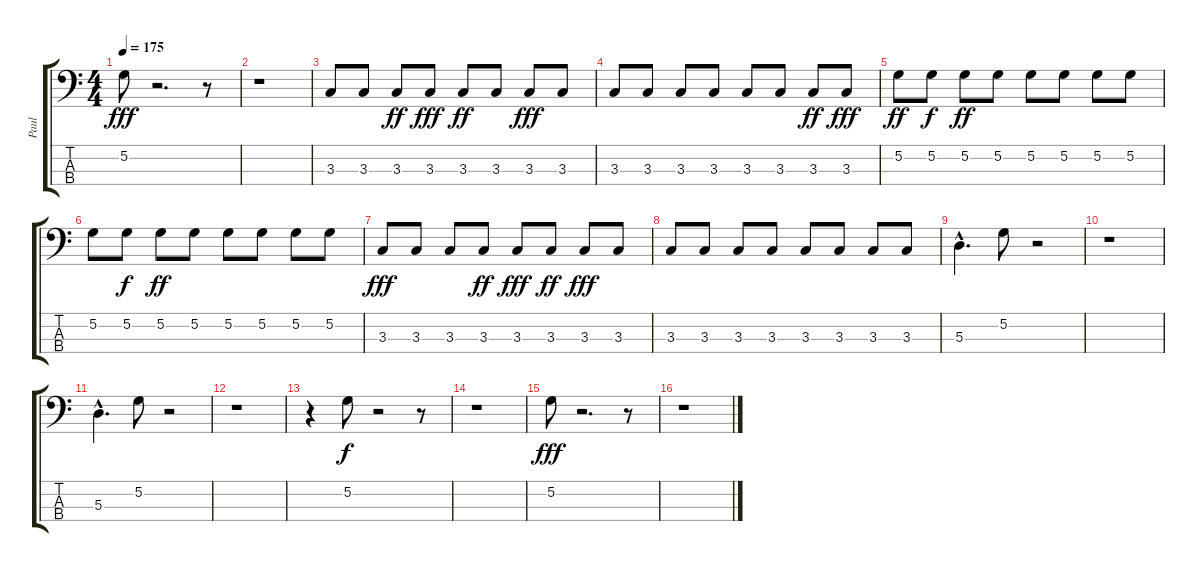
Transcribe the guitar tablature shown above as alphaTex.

\track ("Paul" "Paul") {instrument electricbasspick}
\staff {score tabs}
\tuning (G2 D2 A1 E1) {hide}
\ts (4 4)
\tempo 175
\clef f4
\ks c
5.2.8{dy fff} r.2{d} r.8 |
r.1 |
3.3.8 3.3.8 3.3.8{dy ff} 3.3.8{dy fff} 3.3.8{dy ff} 3.3.8 3.3.8{dy fff} 3.3.8 |
3.3.8 3.3.8 3.3.8 3.3.8 3.3.8 3.3.8 3.3.8{dy ff} 3.3.8{dy fff} |
5.2.8{dy ff} 5.2.8{dy f} 5.2.8{dy ff} 5.2.8 5.2.8 5.2.8 5.2.8 5.2.8 |
5.2.8 5.2.8{dy f} 5.2.8{dy ff} 5.2.8 5.2.8 5.2.8 5.2.8 5.2.8 |
3.3.8{dy fff} 3.3.8 3.3.8 3.3.8{dy ff} 3.3.8{dy fff} 3.3.8{dy ff} 3.3.8{dy fff} 3.3.8 |
3.3.8 3.3.8 3.3.8 3.3.8 3.3.8 3.3.8 3.3.8 3.3.8 |
5.3{hac}.4{d} 5.2.8 r.2 |
r.1 |
5.3{hac}.4{d} 5.2.8 r.2 |
r.1 |
r.4 5.2.8{dy f} r.2 r.8 |
r.1 |
5.2.8{dy fff} r.2{d} r.8 |
r.1
